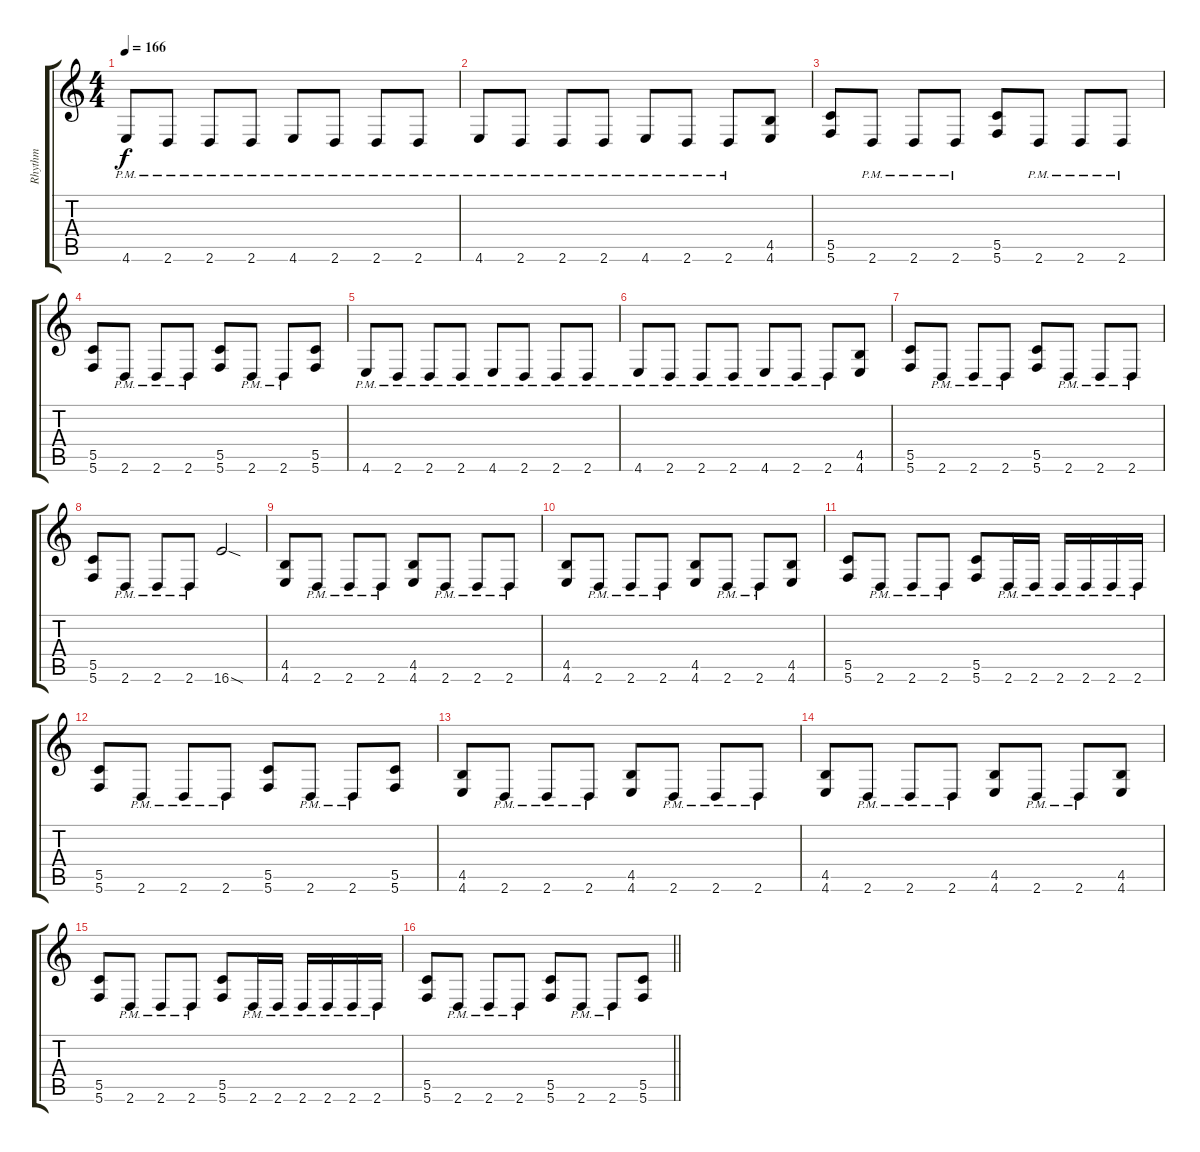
\track ("Rhythm" "Rhythm") {instrument overdrivenguitar}
\staff {score tabs}
\tuning (D4 A3 F3 C3 G2 C2) {hide}
\ts (4 4)
\tempo 166
\clef g2
\ks c
4.6{pm}.8{dy f} 2.6{pm}.8 2.6{pm}.8 2.6{pm}.8 4.6{pm}.8 2.6{pm}.8 2.6{pm}.8 2.6{pm}.8 |
4.6{pm}.8 2.6{pm}.8 2.6{pm}.8 2.6{pm}.8 4.6{pm}.8 2.6{pm}.8 2.6{pm}.8 (4.5 4.6).8 |
(5.5 5.6).8 2.6{pm}.8 2.6{pm}.8 2.6{pm}.8 (5.5 5.6).8 2.6{pm}.8 2.6{pm}.8 2.6{pm}.8 |
(5.5 5.6).8 2.6{pm}.8 2.6{pm}.8 2.6{pm}.8 (5.5 5.6).8 2.6{pm}.8 2.6{pm}.8 (5.5 5.6).8 |
4.6{pm}.8 2.6{pm}.8 2.6{pm}.8 2.6{pm}.8 4.6{pm}.8 2.6{pm}.8 2.6{pm}.8 2.6{pm}.8 |
4.6{pm}.8 2.6{pm}.8 2.6{pm}.8 2.6{pm}.8 4.6{pm}.8 2.6{pm}.8 2.6{pm}.8 (4.5 4.6).8 |
(5.5 5.6).8 2.6{pm}.8 2.6{pm}.8 2.6{pm}.8 (5.5 5.6).8 2.6{pm}.8 2.6{pm}.8 2.6{pm}.8 |
(5.5 5.6).8 2.6{pm}.8 2.6{pm}.8 2.6{pm}.8 16.6{sod}.2 |
(4.5 4.6).8 2.6{pm}.8 2.6{pm}.8 2.6{pm}.8 (4.5 4.6).8 2.6{pm}.8 2.6{pm}.8 2.6{pm}.8 |
(4.5 4.6).8 2.6{pm}.8 2.6{pm}.8 2.6{pm}.8 (4.5 4.6).8 2.6{pm}.8 2.6{pm}.8 (4.5 4.6).8 |
(5.5 5.6).8 2.6{pm}.8 2.6{pm}.8 2.6{pm}.8 (5.5 5.6).8 2.6{pm}.16 2.6{pm}.16 2.6{pm}.16 2.6{pm}.16 2.6{pm}.16 2.6{pm}.16 |
(5.5 5.6).8 2.6{pm}.8 2.6{pm}.8 2.6{pm}.8 (5.5 5.6).8 2.6{pm}.8 2.6{pm}.8 (5.5 5.6).8 |
(4.5 4.6).8 2.6{pm}.8 2.6{pm}.8 2.6{pm}.8 (4.5 4.6).8 2.6{pm}.8 2.6{pm}.8 2.6{pm}.8 |
(4.5 4.6).8 2.6{pm}.8 2.6{pm}.8 2.6{pm}.8 (4.5 4.6).8 2.6{pm}.8 2.6{pm}.8 (4.5 4.6).8 |
(5.5 5.6).8 2.6{pm}.8 2.6{pm}.8 2.6{pm}.8 (5.5 5.6).8 2.6{pm}.16 2.6{pm}.16 2.6{pm}.16 2.6{pm}.16 2.6{pm}.16 2.6{pm}.16 |
\barLineRight lightlight
(5.5 5.6).8 2.6{pm}.8 2.6{pm}.8 2.6{pm}.8 (5.5 5.6).8 2.6{pm}.8 2.6{pm}.8 (5.5 5.6).8
